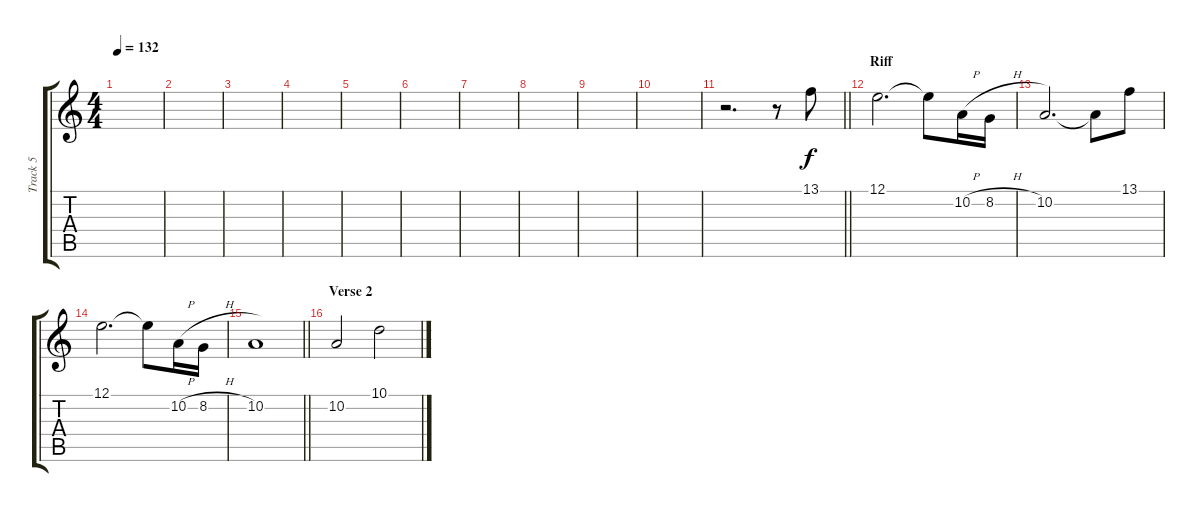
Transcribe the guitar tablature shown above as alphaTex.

\track ("Track 5" "Track 5") {instrument brasssection}
\staff {score tabs}
\tuning (E4 B3 G3 D3 A2 E2) {hide}
\ts (4 4)
\tempo 132
\clef g2
\ks c
|
|
|
|
|
|
|
|
|
|
\barLineRight lightlight
r.2{d} r.8 13.1.8 |
\section ("" "Riff")
12.1.2{d} 12.1{t}.8 10.2{h}.16 8.2{h}.16 |
10.2.2{d} 10.2{t}.8 13.1.8 |
12.1.2{d} 12.1{t}.8 10.2{h}.16 8.2{h}.16 |
\barLineRight lightlight
10.2.1 |
\section ("" "Verse 2")
10.2.2 10.1.2
